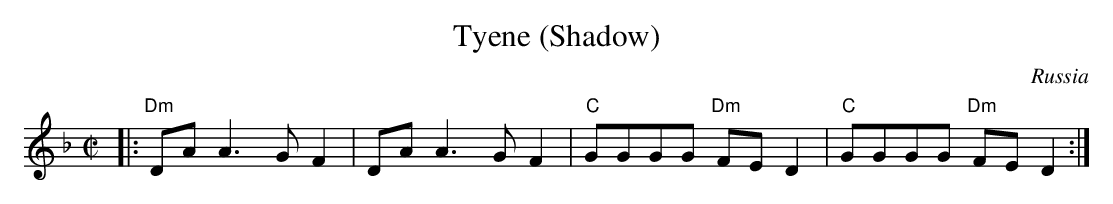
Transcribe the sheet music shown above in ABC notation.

X:1
T: Tyene (Shadow)
O: Russia
M: C|
L: 1/8
K: Dm
|: "Dm"DA A3 G F2 | DA A3 G F2 | "C"GGGG "Dm"FED2  | "C"GGGG "Dm"FED2 :|
